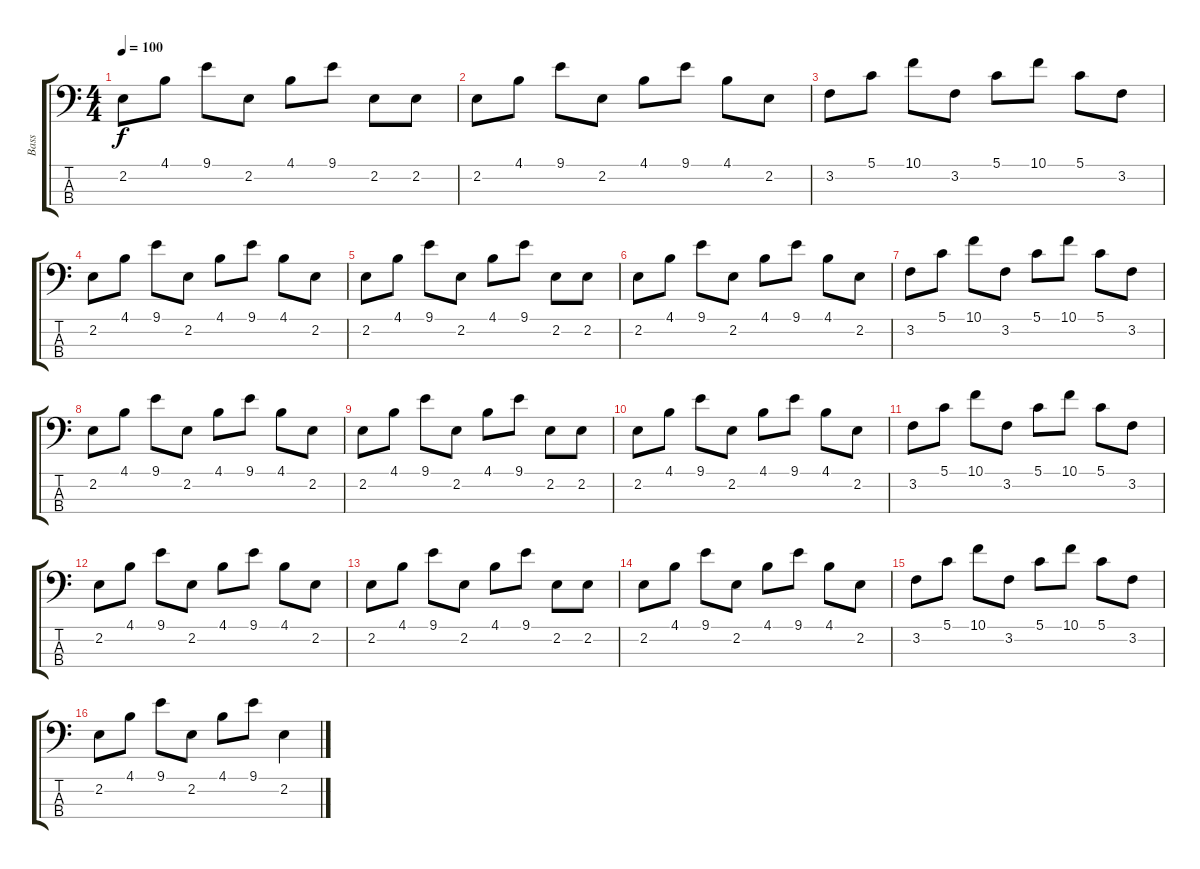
\track ("Bass" "Bass") {instrument electricbassfinger}
\staff {score tabs}
\tuning (G2 D2 A1 E1) {hide}
\ts (4 4)
\tempo 100
\clef f4
\ks c
2.2.8{dy f} 4.1.8 9.1.8 2.2.8 4.1.8 9.1.8 2.2.8 2.2.8 |
2.2.8 4.1.8 9.1.8 2.2.8 4.1.8 9.1.8 4.1.8 2.2.8 |
3.2.8 5.1.8 10.1.8 3.2.8 5.1.8 10.1.8 5.1.8 3.2.8 |
2.2.8 4.1.8 9.1.8 2.2.8 4.1.8 9.1.8 4.1.8 2.2.8 |
2.2.8 4.1.8 9.1.8 2.2.8 4.1.8 9.1.8 2.2.8 2.2.8 |
2.2.8 4.1.8 9.1.8 2.2.8 4.1.8 9.1.8 4.1.8 2.2.8 |
3.2.8 5.1.8 10.1.8 3.2.8 5.1.8 10.1.8 5.1.8 3.2.8 |
2.2.8 4.1.8 9.1.8 2.2.8 4.1.8 9.1.8 4.1.8 2.2.8 |
2.2.8 4.1.8 9.1.8 2.2.8 4.1.8 9.1.8 2.2.8 2.2.8 |
2.2.8 4.1.8 9.1.8 2.2.8 4.1.8 9.1.8 4.1.8 2.2.8 |
3.2.8 5.1.8 10.1.8 3.2.8 5.1.8 10.1.8 5.1.8 3.2.8 |
2.2.8 4.1.8 9.1.8 2.2.8 4.1.8 9.1.8 4.1.8 2.2.8 |
2.2.8 4.1.8 9.1.8 2.2.8 4.1.8 9.1.8 2.2.8 2.2.8 |
2.2.8 4.1.8 9.1.8 2.2.8 4.1.8 9.1.8 4.1.8 2.2.8 |
3.2.8 5.1.8 10.1.8 3.2.8 5.1.8 10.1.8 5.1.8 3.2.8 |
2.2.8 4.1.8 9.1.8 2.2.8 4.1.8 9.1.8 2.2.4
